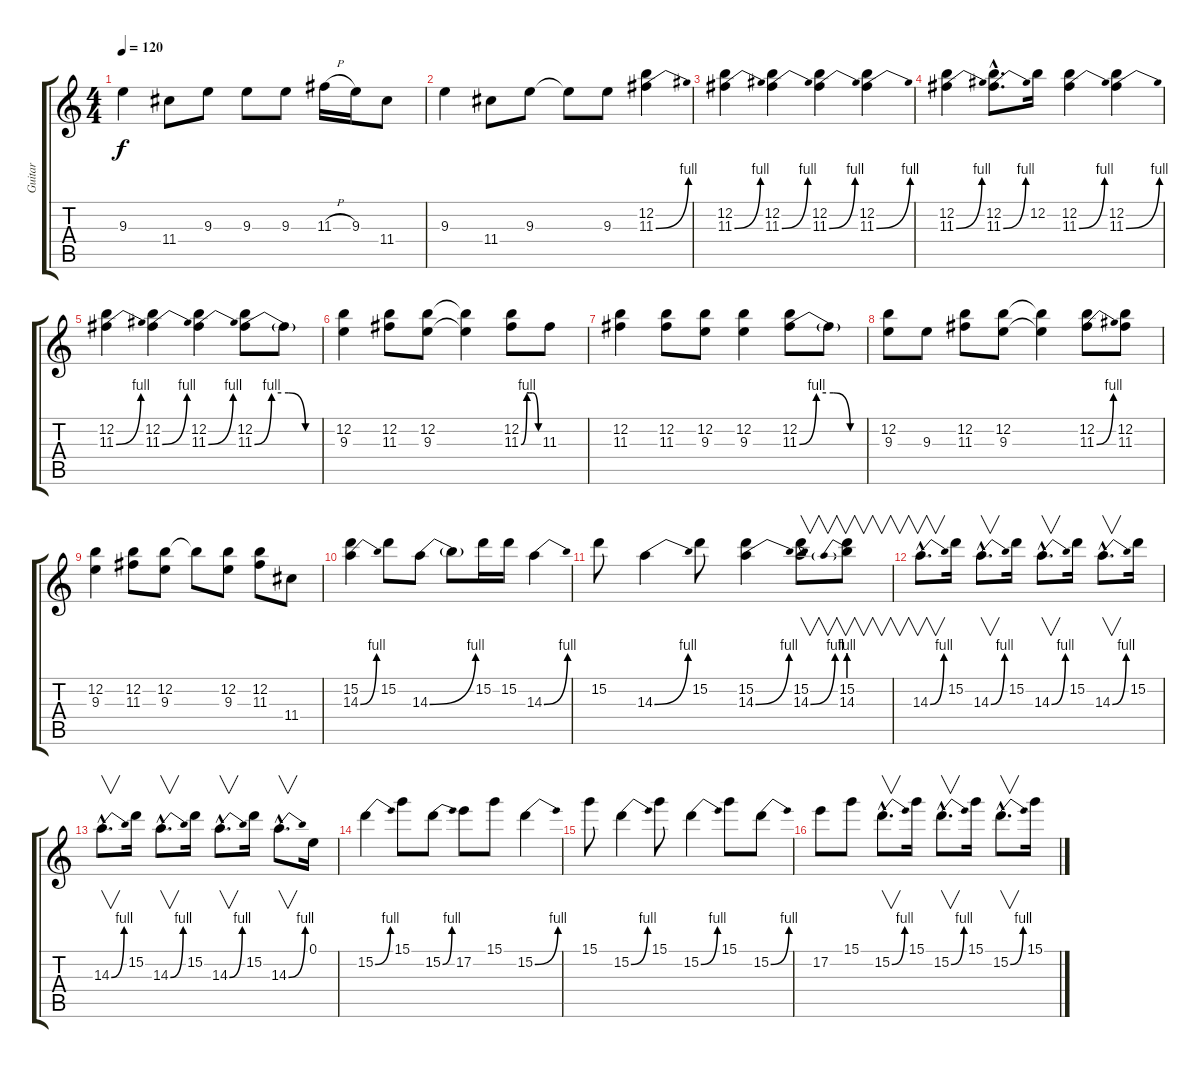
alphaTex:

\track ("Guitar" "Guitar") {instrument overdrivenguitar}
\staff {score tabs}
\tuning (E4 B3 G3 D3 A2 E2) {hide}
\ts (4 4)
\tempo 120
\clef g2
\ks c
9.3.4{dy f} 11.4.8 9.3.8 9.3.8 9.3.8 11.3{h}.16 9.3.16 11.4.8 |
9.3.4 11.4.8 9.3.8 9.3{t}.8 9.3.8 (12.2 11.3{be (bend 0 0 60 4)}).4 |
(12.2 11.3{be (bend 0 0 60 4)}).4 (12.2 11.3{be (bend 0 0 60 4)}).4 (12.2 11.3{be (bend 0 0 60 4)}).4 (12.2 11.3{be (bend 0 0 60 4)}).4 |
(12.2 11.3{be (bend 0 0 60 4)}).4 (12.2{hac} 11.3{be (bend 0 0 60 4) hac}).8{d} 12.2.16 (12.2 11.3{be (bend 0 0 60 4)}).4 (12.2 11.3{be (bend 0 0 60 4)}).4 |
(12.2 11.3{be (bend 0 0 60 4)}).4 (12.2 11.3{be (bend 0 0 60 4)}).4 (12.2 11.3{be (bend 0 0 60 4)}).4 (12.2 11.3{be (custom 0 0 15 4 30 4 45 0 60 0)}).8 11.3{t}.8 |
(12.2 9.3).4 (12.2 11.3).8 (12.2 9.3).8 (12.2{t} 9.3{t}).4 (12.2 11.3{be (custom 0 0 20 4 30 4 40 4 60 0)}).8 11.3.8 |
(12.2 11.3).4 (12.2 11.3).8 (12.2 9.3).8 (12.2 9.3).4 (12.2 11.3{be (custom 0 0 15 4 30 4 45 0 60 0)}).8 11.3{t}.8 |
(12.2 9.3).8 9.3.8 (12.2 11.3).8 (12.2 9.3).8 (12.2{t} 9.3{t}).4 (12.2 11.3{be (bend 0 0 60 4)}).8 (12.2 11.3).8 |
(12.2 9.3).4 (12.2 11.3).8 (12.2 9.3).8 12.2{t}.8 (12.2 9.3).8 (12.2 11.3).8 11.4.8 |
(15.2 14.3{be (bend 0 0 60 4)}).4 15.2.8 14.3{be (bend 0 0 60 4)}.8 14.3{t}.8 15.2.16 15.2.16 14.3{be (bend 0 0 60 4)}.4 |
15.2.8 14.3{be (bend 0 0 60 4)}.4 15.2.8 (15.2 14.3{be (bend 0 0 60 4)}).4 (15.2 14.3{be (bend 0 0 60 4)}).8{v} (15.2 14.3{be (prebend 0 4 60 4)}).8{v} |
14.3{be (bend 0 0 60 4) hac}.8{v d} 15.2.16 14.3{be (bend 0 0 60 4) hac}.8{v d} 15.2.16 14.3{be (bend 0 0 60 4) hac}.8{v d} 15.2.16 14.3{be (bend 0 0 60 4) hac}.8{v d} 15.2.16 |
14.3{be (bend 0 0 60 4) hac}.8{v d} 15.2.16 14.3{be (bend 0 0 60 4) hac}.8{v d} 15.2.16 14.3{be (bend 0 0 60 4) hac}.8{v d} 15.2.16 14.3{be (bend 0 0 60 4) hac}.8{v d} 0.1.16 |
15.2{be (bend 0 0 60 4)}.4 15.1.8 15.2{be (bend 0 0 60 4)}.8 17.2.8 15.1.8 15.2{be (bend 0 0 60 4)}.4 |
15.1.8 15.2{be (bend 0 0 60 4)}.4 15.1.8 15.2{be (bend 0 0 60 4)}.4 15.1.8 15.2{be (bend 0 0 60 4)}.8 |
17.2.8 15.1.8 15.2{be (bend 0 0 60 4) hac}.8{v d} 15.1.16 15.2{be (bend 0 0 60 4) hac}.8{v d} 15.1.16 15.2{be (bend 0 0 60 4) hac}.8{v d} 15.1.16
